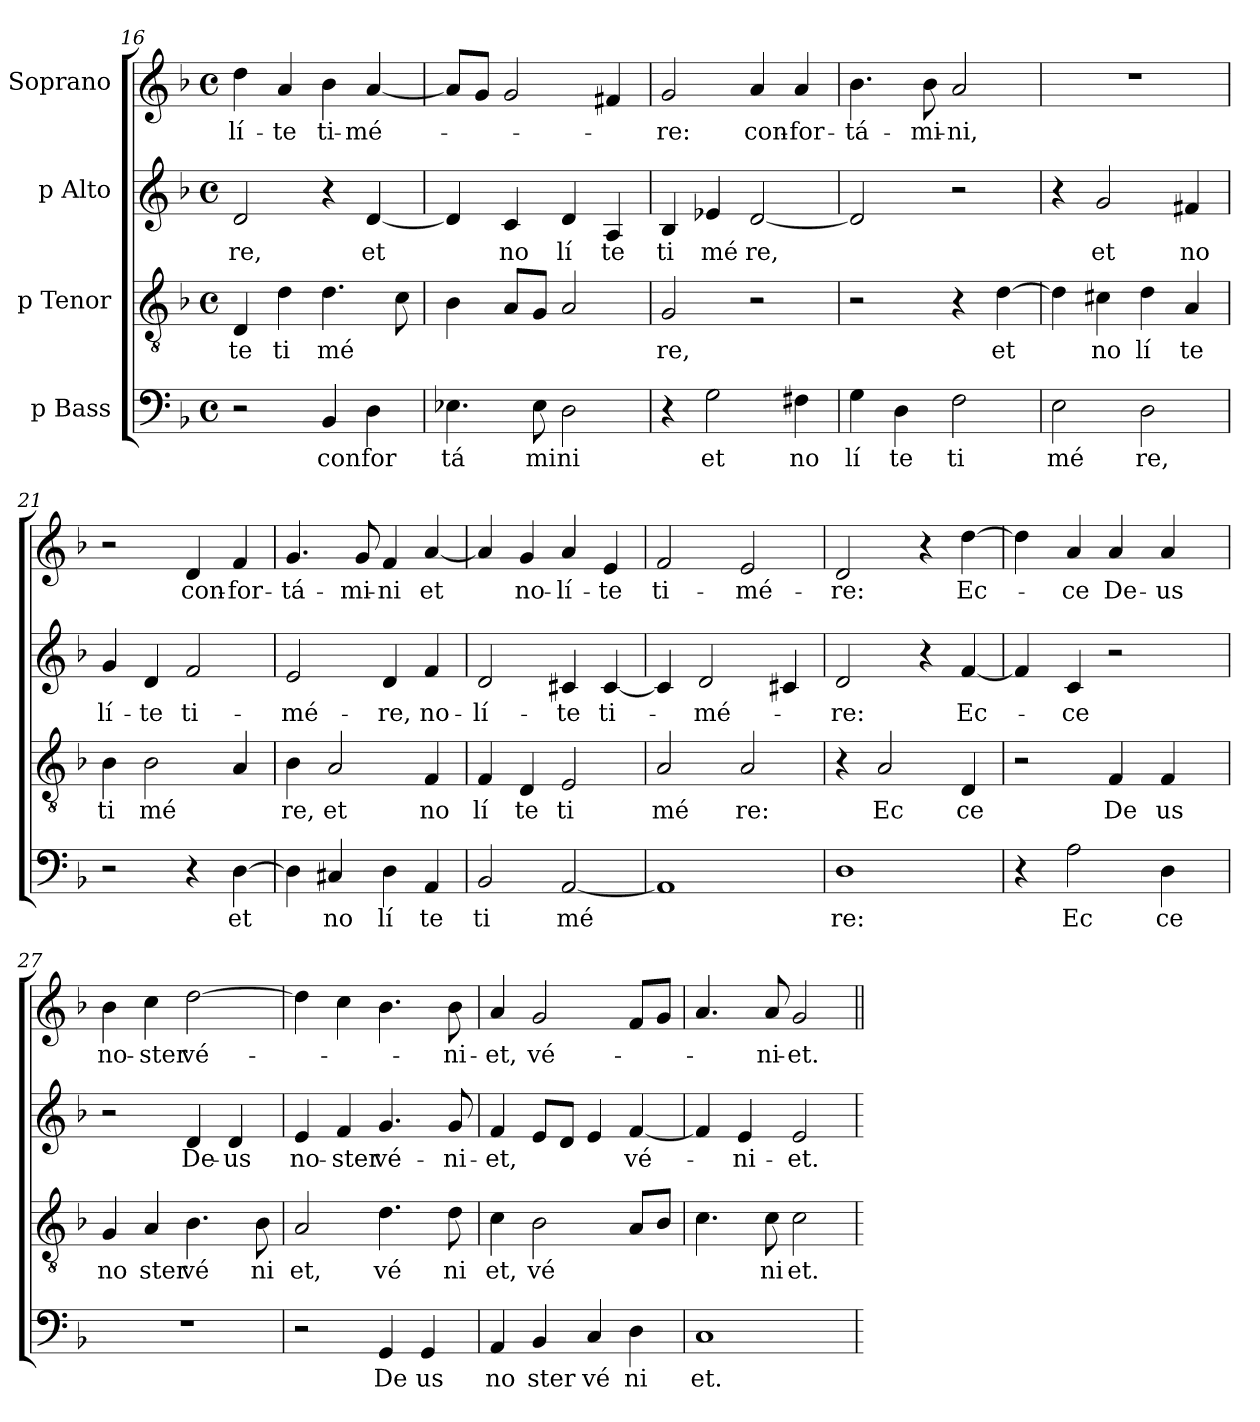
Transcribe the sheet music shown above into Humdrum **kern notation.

**kern	**text	**kern	**text	**kern	**text	**kern	**text
*part4	*part4	*part3	*part3	*part2	*part2	*part1	*part1
*staff4	*staff4	*staff3	*staff3	*staff2	*staff2	*staff1	*staff1
*I"p Bass	*	*I"p Tenor	*	*I"p Alto	*	*I"Soprano	*
!!LO:LB:g=z
*clefF4	*	*clefGv2	*	*clefG2	*	*clefG2	*
*k[b-]	*	*k[b-]	*	*k[b-]	*	*k[b-]	*
*F:	*	*F:	*	*F:	*	*F:	*
*M4/4	*	*M4/4	*	*M4/4	*	*M4/4	*
*met(c)	*	*met(c)	*	*met(c)	*	*met(c)	*
=16	=16	=16	=16	=16	=16	=16	=16
!	!	!	!LO:LY:b:cj	!	!LO:LY:b:cj	!	!LO:LY:b:cj
2r	.	4D/	-te	2d/	re,	4dd\	lí-
!	!	!	!LO:LY:b:cj	!	!	!	!LO:LY:b:cj
.	.	4d\	ti	.	.	4a/	-te
!	!LO:LY:b:cj	!	!LO:LY:b	!	!	!	!LO:LY:b:cj
4BB-/	con	4.d\	mé	4r	.	4b-\	ti-
!	!LO:LY:b:cj	!	!	!	!LO:LY:b:cj	!	!LO:LY:b
4D\	for	.	.	[<4d/	et	[<4a/	-mé-
.	.	8c\	.	.	.	.	.
=17	=17	=17	=17	=17	=17	=17	=17
!	!LO:LY:b:cj	!	!	!	!	!	!
4.E-X\	tá	4B-\	.	4d/]	.	8a/L]	.
.	.	.	.	.	.	8g/J	.
!	!	!	!	!	!LO:LY:b:cj	!	!
.	.	8A/L	.	4c/	no	2g/	.
!	!LO:LY:b:cj	!	!	!	!	!	!
8E-\	mi	8G/J	.	.	.	.	.
!	!LO:LY:b:cj	!	!	!	!LO:LY:b:cj	!	!
2D\	ni	2A/	.	4d/	lí	.	.
!	!	!	!	!	!LO:LY:b:cj	!	!
.	.	.	.	4A/	te	4f#X/	.
=18	=18	=18	=18	=18	=18	=18	=18
!	!	!	!LO:LY:b:cj	!	!LO:LY:b:cj	!	!LO:LY:b:cj
4r	.	2G/	re,	4B-/	ti	2g/	-re:
!	!LO:LY:b:cj	!	!	!	!LO:LY:b:cj	!	!
2G\	et	.	.	4e-X/	mé	.	.
!	!	!	!	!	!LO:LY:b:cj	!	!LO:LY:b:cj
.	.	2r	.	[<2d/	re,	4a/	con-
!	!LO:LY:b:cj	!	!	!	!	!	!LO:LY:b:cj
4F#X\	no	.	.	.	.	4a/	-for-
=19	=19	=19	=19	=19	=19	=19	=19
!	!LO:LY:b:cj	!	!	!	!	!	!LO:LY:b:cj
4G\	lí	2r	.	2d/]	.	4.b-\	-tá-
!	!LO:LY:b:cj	!	!	!	!	!	!
4D\	te	.	.	.	.	.	.
!	!	!	!	!	!	!	!LO:LY:b:cj
.	.	.	.	.	.	8b-\	-mi-
!	!LO:LY:b:cj	!	!	!	!	!	!LO:LY:b:cj
2F\	ti	4r	.	2r	.	2a/	-ni,
!	!	!	!LO:LY:b:cj	!	!	!	!
.	.	[>4d\	et	.	.	.	.
=20	=20	=20	=20	=20	=20	=20	=20
!	!LO:LY:b:cj	!	!	!	!	!	!
2E\	mé	4d\]	.	4r	.	1r	.
!	!	!	!LO:LY:b:cj	!	!LO:LY:b:cj	!	!
.	.	4c#X\	no	2g/	et	.	.
!	!LO:LY:b:cj	!	!LO:LY:b:cj	!	!	!	!
2D\	re,	4d\	lí	.	.	.	.
!	!	!	!LO:LY:b:cj	!	!LO:LY:b:cj	!	!
.	.	4A/	te	4f#X/	no	.	.
!!LO:PB:g=z
=21	=21	=21	=21	=21	=21	=21	=21
!	!	!	!LO:LY:b:cj	!	!LO:LY:b:cj	!	!
2r	.	4B-\	ti	4g/	lí-	2r	.
!	!	!	!LO:LY:b	!	!LO:LY:b:cj	!	!
.	.	2B-\	mé	4d/	-te	.	.
!	!	!	!	!	!LO:LY:b:cj	!	!LO:LY:b:cj
4r	.	.	.	2f/	ti-	4d/	con-
!	!LO:LY:b:cj	!	!	!	!	!	!LO:LY:b:cj
[>4D\	et	4A/	.	.	.	4f/	-for-
=22	=22	=22	=22	=22	=22	=22	=22
!	!	!	!LO:LY:b:cj	!	!LO:LY:b:cj	!	!LO:LY:b:cj
4D\]	.	4B-\	re,	2e/	-mé-	4.g/	-tá-
!	!LO:LY:b:cj	!	!LO:LY:b:cj	!	!	!	!
4C#X/	no	2A/	et	.	.	.	.
!	!	!	!	!	!	!	!LO:LY:b:cj
.	.	.	.	.	.	8g/	-mi-
!	!LO:LY:b:cj	!	!	!	!LO:LY:b:cj	!	!LO:LY:b:cj
4D\	lí	.	.	4d/	-re,	4f/	-ni
!	!LO:LY:b:cj	!	!LO:LY:b:cj	!	!LO:LY:b:cj	!	!LO:LY:b:cj
4AA/	te	4F/	no	4f/	no-	[<4a/	et
=23	=23	=23	=23	=23	=23	=23	=23
!	!LO:LY:b:cj	!	!LO:LY:b:cj	!	!LO:LY:b:cj	!	!
2BB-/	ti	4F/	lí	2d/	-lí-	4a/]	.
!	!	!	!LO:LY:b:cj	!	!	!	!LO:LY:b:cj
.	.	4D/	te	.	.	4g/	no-
!	!LO:LY:b	!	!LO:LY:b:cj	!	!LO:LY:b:cj	!	!LO:LY:b:cj
[<2AA/	mé	2E/	ti	4c#X/	-te	4a/	-lí-
!	!	!	!	!	!LO:LY:b:cj	!	!LO:LY:b:cj
.	.	.	.	[<4c#/	ti-	4e/	-te
=24	=24	=24	=24	=24	=24	=24	=24
!	!	!	!LO:LY:b:cj	!	!	!	!LO:LY:b:cj
1AA]	.	2A/	mé	4c#/]	.	2f/	ti-
!	!	!	!	!	!LO:LY:b	!	!
.	.	.	.	2d/	-mé-	.	.
!	!	!	!LO:LY:b:cj	!	!	!	!LO:LY:b:cj
.	.	2A/	re:	.	.	2e/	-mé-
.	.	.	.	4c#X/	.	.	.
=25	=25	=25	=25	=25	=25	=25	=25
!	!LO:LY:b:cj	!	!	!	!LO:LY:b:cj	!	!LO:LY:b:cj
1D	re:	4r	.	2d/	-re:	2d/	-re:
!	!	!	!LO:LY:b:cj	!	!	!	!
.	.	2A/	Ec	.	.	.	.
.	.	.	.	4r	.	4r	.
!	!	!	!LO:LY:b:cj	!	!LO:LY:b:cj	!	!LO:LY:b:cj
.	.	4D/	ce	[>4f/	Ec-	[>4dd\	Ec-
!!LO:LB:g=z
=26	=26	=26	=26	=26	=26	=26	=26
*	*	*	*	*^	*	*^	*
4r	.	2r	.	4f/]	32.ryy	.	4dd\]	32.ryy	.
.	.	.	.	.	2ryy	.	.	2ryy	.
!	!LO:LY:b:cj	!	!	!	!	!LO:LY:b:cj	!	!	!LO:LY:b:cj
2A\	Ec	.	.	4c/	.	-ce	4a/	.	-ce
!	!	!	!LO:LY:b:cj	!	!	!	!	!	!LO:LY:b:cj
.	.	4F/	De	2r	.	.	4a/	.	De-
.	.	.	.	.	4ryy	.	.	4ryy	.
!	!LO:LY:b:cj	!	!LO:LY:b:cj	!	!	!	!	!	!LO:LY:b:cj
4D\	ce	4F/	us	.	.	.	4a/	.	-us
.	.	.	.	.	8ryy	.	.	8ryy	.
.	.	.	.	.	16ryy	.	.	16ryy	.
.	.	.	.	.	64ryy	.	.	64ryy	.
=27	=27	=27	=27	=27	=27	=27	=27	=27	=27
!	!	!	!LO:LY:b:cj	!	!	!	!	!	!LO:LY:b:cj
*	*	*	*	*v	*v	*	*	*	*
*	*	*	*	*	*	*v	*v	*
1r	.	4G/	no	2r	.	4b-\	no-
!	!	!	!LO:LY:b:cj	!	!	!	!LO:LY:b:cj
.	.	4A/	ster	.	.	4cc\	-ster
!	!	!	!LO:LY:b:cj	!	!LO:LY:b:cj	!	!LO:LY:b:cj
.	.	4.B-\	vé	4d/	De-	[>2dd\	vé-
!	!	!	!	!	!LO:LY:b:cj	!	!
.	.	.	.	4d/	-us	.	.
!	!	!	!LO:LY:b:cj	!	!	!	!
.	.	8B-\	ni	.	.	.	.
=28	=28	=28	=28	=28	=28	=28	=28
!	!	!	!LO:LY:b:cj	!	!LO:LY:b:cj	!	!
2r	.	2A/	et,	4e/	no-	4dd\]	.
!	!	!	!	!	!LO:LY:b:cj	!	!
.	.	.	.	4f/	-ster	4cc\	.
!	!LO:LY:b:cj	!	!LO:LY:b:cj	!	!LO:LY:b:cj	!	!
4GG/	De	4.d\	vé	4.g/	vé-	4.b-\	.
!	!LO:LY:b:cj	!	!	!	!	!	!
4GG/	us	.	.	.	.	.	.
!	!	!	!LO:LY:b:cj	!	!LO:LY:b:cj	!	!LO:LY:b:cj
.	.	8d\	ni	8g/	-ni-	8b-\	-ni-
=29	=29	=29	=29	=29	=29	=29	=29
!	!LO:LY:b:cj	!	!LO:LY:b:cj	!	!LO:LY:b:cj	!	!LO:LY:b:cj
4AA/	no	4c\	et,	4f/	-et,	4a/	-et,
!	!LO:LY:b:cj	!	!LO:LY:b:cj	!	!	!	!LO:LY:b:cj
4BB-/	ster	2B-\	vé	8e/L	.	2g/	vé-
.	.	.	.	8d/J	.	.	.
!	!LO:LY:b:cj	!	!	!	!	!	!
4C/	vé	.	.	4e/	.	.	.
!	!LO:LY:b:cj	!	!	!	!LO:LY:b:cj	!	!
4D\	ni	8A/L	.	[<4f/	vé-	8f/L	.
.	.	8B-/J	.	.	.	8g/J	.
=30	=30	=30	=30	=30	=30	=30	=30
!	!LO:LY:b:cj	!	!	!	!	!	!
1C	et.	4.c\	.	4f/]	.	4.a/	.
!	!	!	!	!	!LO:LY:b:cj	!	!
.	.	.	.	4e/	-ni-	.	.
!	!	!	!LO:LY:b:cj	!	!	!	!LO:LY:b:cj
.	.	8c\	ni	.	.	8a/	-ni-
!	!	!	!LO:LY:b:cj	!	!LO:LY:b:cj	!	!LO:LY:b:cj
.	.	2c\	et.	2e/	-et.	2g/	-et.
=	=||	=	=||	=	=||	=||	=||
*-	*-	*-	*-	*-	*-	*-	*-
